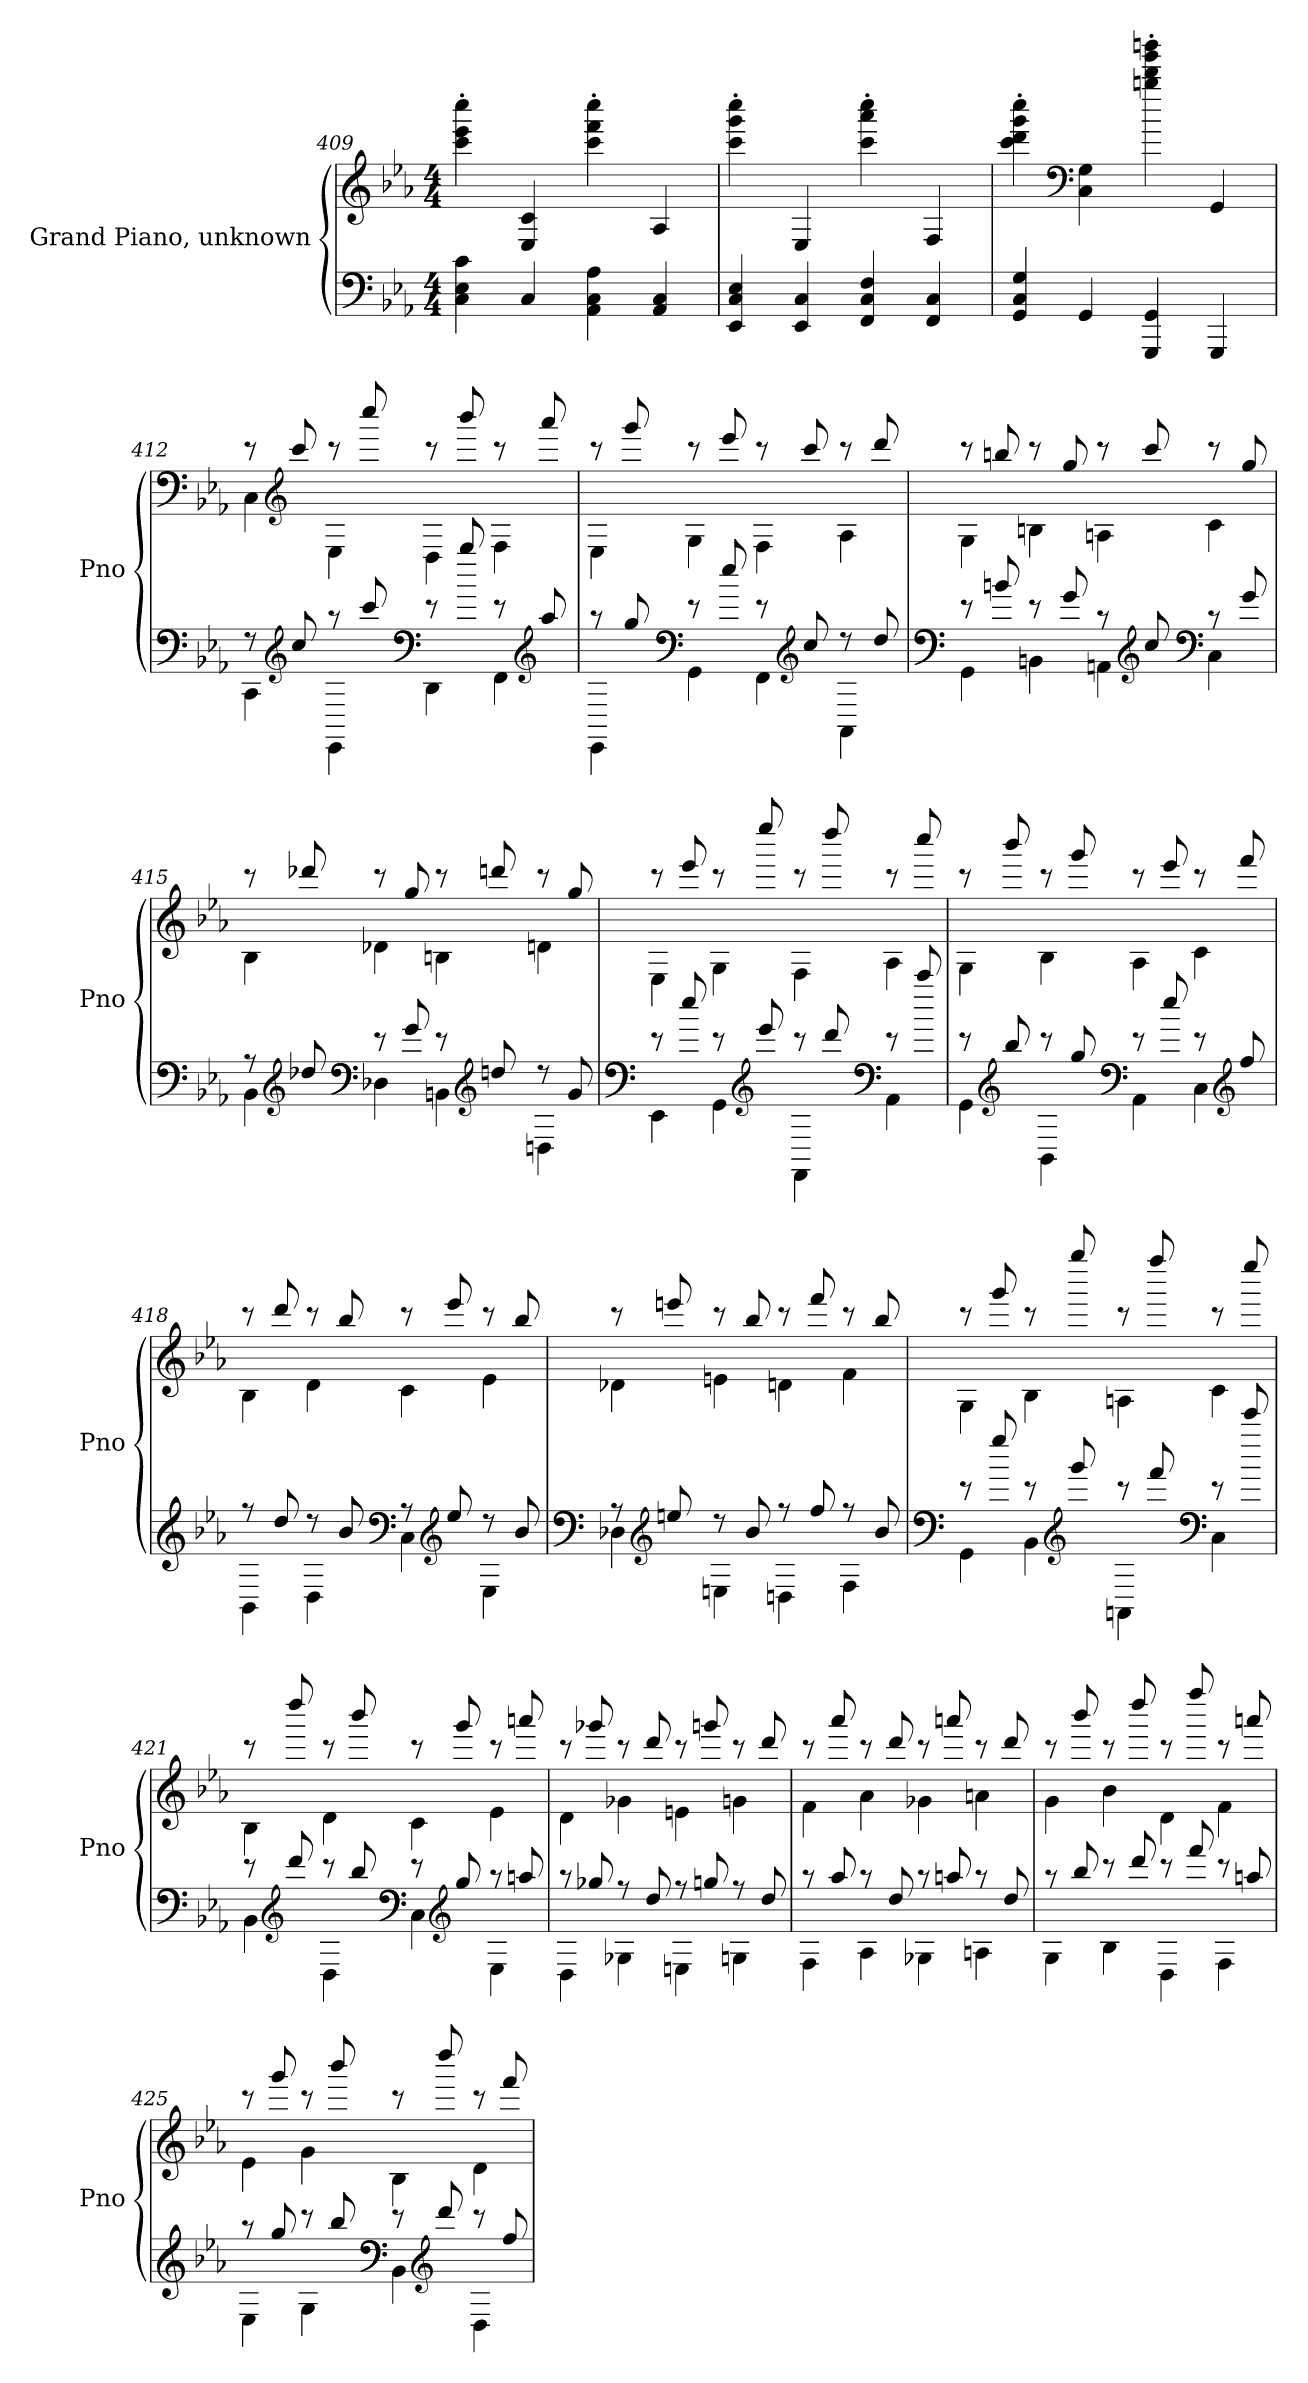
**kern	**kern
*part1	*part1
*staff2	*staff1
*I"Grand Piano, unknown	*
*I'Pno	*
!!LO:LB:g=z
*clefF4	*clefG2
*k[b-e-a-]	*k[b-e-a-]
*M4/4	*M4/4
=409	=409
4C\ 4E-\ 4c\	4ccc\' 4eee-\' 4cccc\'
4C/	4E-/ 4c/
4AA-\ 4C\ 4A-\	4ccc\' 4fff\' 4cccc\'
4AA-/ 4C/	4A-/
=410	=410
4EE-/ 4C/ 4E-/	4ccc\' 4ggg\' 4cccc\'
4EE-/ 4C/	4E-/
4FF/ 4C/ 4F/	4ccc\' 4aaa-\' 4cccc\'
4FF/ 4C/	4F/
=411	=411
4GG/ 4C/ 4G/	4ccc\' 4ddd\' 4ggg\' 4cccc\'
*	*clefF4
4GG/	4C\ 4G\
4GGG/ 4GG/	4bbn\' 4ddd\' 4ggg\' 4bbbn\'
4GGG/	4GG/
=412	=412
*^	*^
8r	4CC\	8r	4C\
*clefG2	*	*clefG2	*
8cc/	.	8ccc/	.
8r	4EE-\	8r	4E-\
8ccc/	.	8cccc/	.
*clefF4	*	*	*
8r	4DD\	8r	4D\
8bb-/	.	8bbb-/	.
8r	4FF\	8r	4F\
*clefG2	*	*	*
8aa-/	.	8aaa-/	.
=413	=413	=413	=413
8r	4EE-\	8r	4E-\
8gg/	.	8ggg/	.
*clefF4	*	*	*
8r	4GG\	8r	4G\
8ee-/	.	8eee-/	.
8r	4FF\	8r	4F\
*clefG2	*	*	*
8cc/	.	8ccc/	.
8r	4AA-\	8r	4A-\
8dd/	.	8ddd/	.
!!LO:LB:g=z	!!
=414	=414	=414	=414
*clefF4	*	*	*
8r	4GG\	8r	4G\
8bn/	.	8bbn/	.
8r	4BBn\	8r	4Bn\
8g/	.	8gg/	.
8r	4AAn\	8r	4An\
*clefG2	*	*	*
8cc/	.	8ccc/	.
*clefF4	*	*	*
8r	4C\	8r	4c\
8g/	.	8gg/	.
=415	=415	=415	=415
8r	4BB-\	8r	4B-\
*clefG2	*	*	*
8dd-X/	.	8ddd-X/	.
*clefF4	*	*	*
8r	4D-X\	8r	4d-X\
8g/	.	8gg/	.
8r	4BBn\	8r	4Bn\
*clefG2	*	*	*
8ddn/	.	8dddn/	.
8r	4Dn\	8r	4dn\
8g/	.	8gg/	.
!!LO:LB:g=z	!!
=416	=416	=416	=416
*clefF4	*	*	*
8r	4EE-\	8r	4E-\
8ee-/	.	8eee-/	.
8r	4GG\	8r	4G\
*clefG2	*	*	*
8eee-/	.	8eeee-/	.
8r	4FF\	8r	4F\
8ddd/	.	8dddd/	.
*clefF4	*	*	*
8r	4AA-\	8r	4A-\
8ccc/	.	8cccc/	.
=417	=417	=417	=417
8r	4GG\	8r	4G\
*clefG2	*	*	*
8bb-/	.	8bbb-/	.
8r	4BB-\	8r	4B-\
8gg/	.	8ggg/	.
*clefF4	*	*	*
8r	4AA-\	8r	4A-\
8ee-/	.	8eee-/	.
8r	4C\	8r	4c\
*clefG2	*	*	*
8ff/	.	8fff/	.
=418	=418	=418	=418
8r	4BB-\	8r	4B-\
8dd/	.	8ddd/	.
8r	4D\	8r	4d\
8b-/	.	8bb-/	.
*clefF4	*	*	*
8r	4C\	8r	4c\
*clefG2	*	*	*
8ee-/	.	8eee-/	.
8r	4E-\	8r	4e-\
8b-/	.	8bb-/	.
!!LO:PB:g=z	!!
=419	=419	=419	=419
*clefF4	*	*	*
8r	4D-X\	8r	4d-X\
*clefG2	*	*	*
8een/	.	8eeen/	.
8r	4En\	8r	4en\
8b-/	.	8bb-/	.
8r	4Dn\	8r	4dn\
8ff/	.	8fff/	.
8r	4F\	8r	4f\
8b-/	.	8bb-/	.
=420	=420	=420	=420
*clefF4	*	*	*
8r	4GG\	8r	4G\
8gg/	.	8ggg/	.
8r	4BB-\	8r	4B-\
*clefG2	*	*	*
8ggg/	.	8gggg/	.
8r	4AAn\	8r	4An\
8fff/	.	8ffff/	.
*clefF4	*	*	*
8r	4C\	8r	4c\
8eee-/	.	8eeee-/	.
=421	=421	=421	=421
8r	4BB-\	8r	4B-\
*clefG2	*	*	*
8ddd/	.	8dddd/	.
8r	4D\	8r	4d\
8bb-/	.	8bbb-/	.
*clefF4	*	*	*
8r	4C\	8r	4c\
*clefG2	*	*	*
8gg/	.	8ggg/	.
8r	4E-\	8r	4e-\
8aan/	.	8aaan/	.
!!LO:LB:g=z	!!
=422	=422	=422	=422
8r	4D\	8r	4d\
8gg-X/	.	8ggg-X/	.
8r	4G-X\	8r	4g-X\
8dd/	.	8ddd/	.
8r	4En\	8r	4en\
8ggn/	.	8gggn/	.
8r	4Gn\	8r	4gn\
8dd/	.	8ddd/	.
=423	=423	=423	=423
8r	4F\	8r	4f\
8aa-/	.	8aaa-/	.
8r	4A-\	8r	4a-\
8dd/	.	8ddd/	.
8r	4G-X\	8r	4g-X\
8aan/	.	8aaan/	.
8r	4An\	8r	4an\
8dd/	.	8ddd/	.
=424	=424	=424	=424
8r	4G\	8r	4g\
8bb-/	.	8bbb-/	.
8r	4B-\	8r	4b-\
8ddd/	.	8dddd/	.
8r	4D\	8r	4d\
8fff/	.	8ffff/	.
8r	4F\	8r	4f\
8aan/	.	8aaan/	.
!!LO:LB:g=z	!!
=425	=425	=425	=425
8r	4E-\	8r	4e-\
8gg/	.	8ggg/	.
8r	4G\	8r	4g\
8bb-/	.	8bbb-/	.
*clefF4	*	*	*
8r	4BB-\	8r	4B-\
*clefG2	*	*	*
8ddd/	.	8dddd/	.
8r	4D\	8r	4d\
8ff/	.	8fff/	.
*v	*v	*	*
*	*v	*v
=	=
*-	*-
